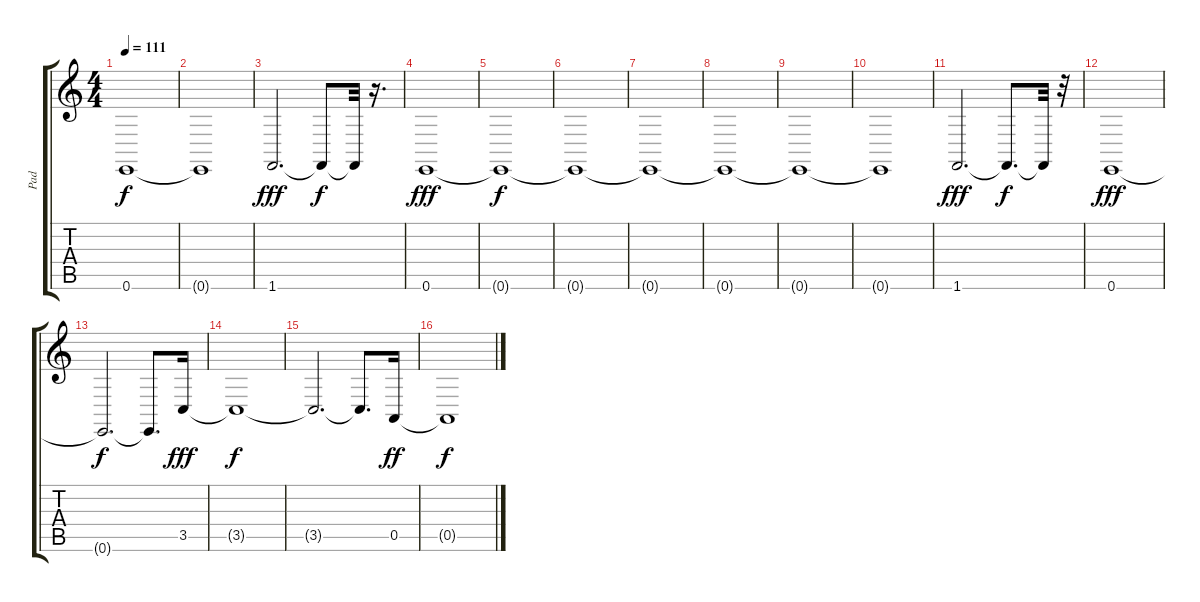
\track ("Pad" "Pad") {instrument pad2warm}
\staff {score tabs}
\tuning (E4 B3 G3 D3 A2 E2) {hide}
\ts (4 4)
\tempo 111
\clef g2
\ks c
0.6{t}.1{dy f} |
0.6{t}.1 |
1.6.2{d dy fff} 1.6{t}.8{dy f} 1.6{t}.32 r.16{d} |
0.6.1{dy fff} |
0.6{t}.1{dy f} |
0.6{t}.1 |
0.6{t}.1 |
0.6{t}.1 |
0.6{t}.1 |
0.6{t}.1 |
1.6.2{d dy fff} 1.6{t}.8{d dy f} 1.6{t}.32 r.32 |
0.6.1{dy fff} |
0.6{t}.2{d dy f} 0.6{t}.8{d} 3.5.16{dy fff} |
3.5{t}.1{dy f} |
3.5{t}.2{d} 3.5{t}.8{d} 0.5.16{dy ff} |
0.5{t}.1{dy f}
